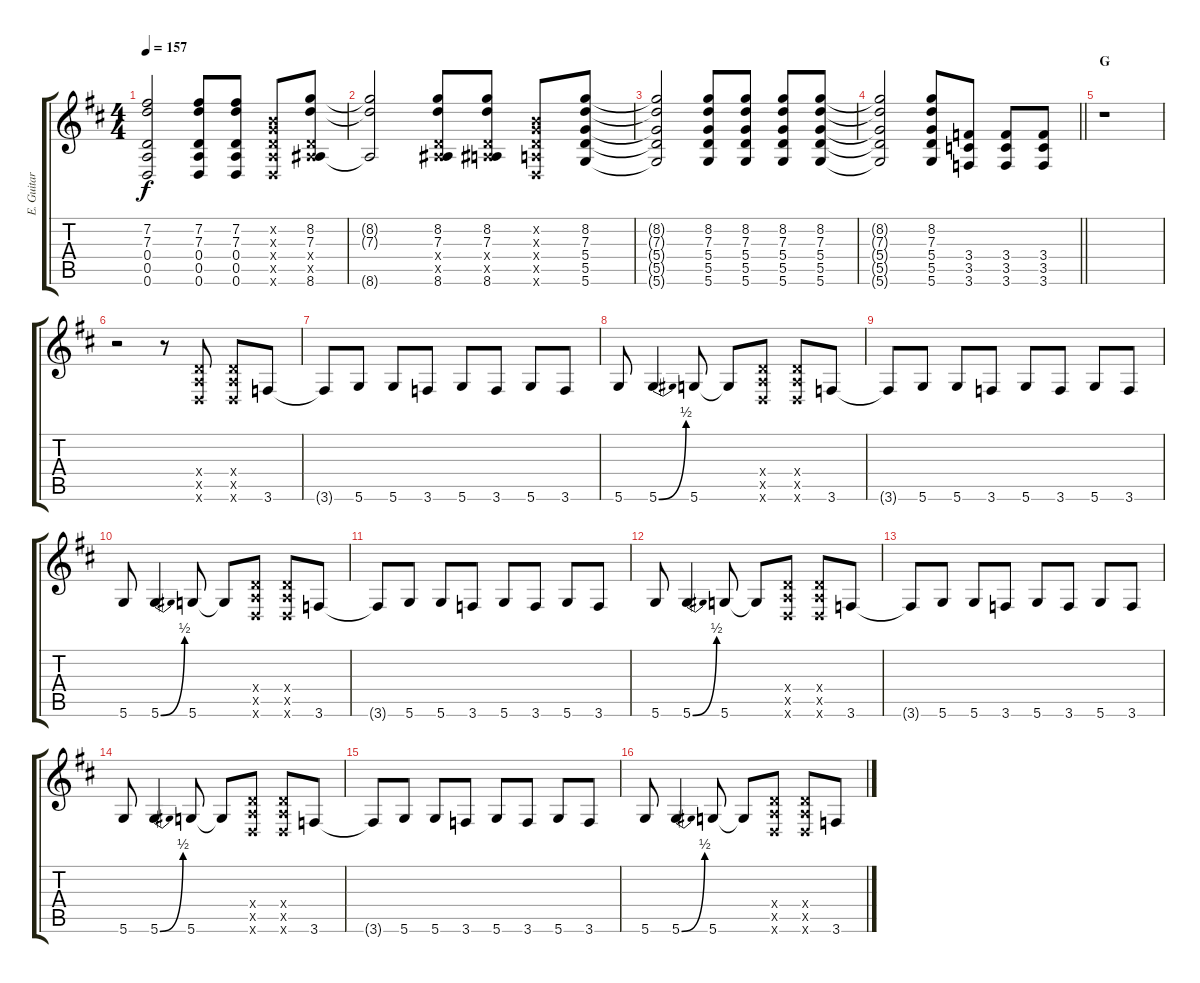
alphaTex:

\track ("E. Guitar II" "E. Guitar ") {instrument overdrivenguitar}
\staff {score tabs}
\tuning (E4 B3 G3 D3 A2 D2) {hide}
\ts (4 4)
\tempo 157
\clef g2
\ks d
(7.2{t} 7.3{t} 0.4{t} 0.5{t} 0.6{t}).2{dy f} (7.2 7.3 0.4 0.5 0.6).8 (7.2 7.3 0.4 0.5 0.6).8 (0.2{x} 0.3{x} 0.4{x} 0.5{x} 0.6{x}).8 (8.2 7.3 0.4{x} 0.5{x} 8.6).8 |
(8.2{t} 7.3{t} 8.6{t}).2 (8.2 7.3 0.4{x} 0.5{x} 8.6).8 (8.2 7.3 0.4{x} 0.5{x} 8.6).8 (0.2{x} 0.3{x} 0.4{x} 0.5{x} 0.6{x}).8 (8.2 7.3 5.4 5.5 5.6).8 |
(8.2{t} 7.3{t} 5.4{t} 5.5{t} 5.6{t}).2 (8.2 7.3 5.4 5.5 5.6).8 (8.2 7.3 5.4 5.5 5.6).8 (8.2 7.3 5.4 5.5 5.6).8 (8.2 7.3 5.4 5.5 5.6).8 |
\barLineRight lightlight
(8.2{t} 7.3{t} 5.4{t} 5.5{t} 5.6{t}).2 (8.2 7.3 5.4 5.5 5.6).8 (3.4 3.5 3.6).8 (3.4 3.5 3.6).8 (3.4 3.5 3.6).8 |
\section ("" "G")
r.1 |
r.2 r.8 (0.4{x} 0.5{x} 0.6{x}).8 (0.4{x} 0.5{x} 0.6{x}).8 3.6.8 |
3.6{t}.8 5.6.8 5.6.8 3.6.8 5.6.8 3.6.8 5.6.8 3.6.8 |
5.6.8 5.6{be (bend 0 0 60 2)}.4 5.6.8 5.6{t}.8 (0.4{x} 0.5{x} 0.6{x}).8 (0.4{x} 0.5{x} 0.6{x}).8 3.6.8 |
3.6{t}.8 5.6.8 5.6.8 3.6.8 5.6.8 3.6.8 5.6.8 3.6.8 |
5.6.8 5.6{be (bend 0 0 60 2)}.4 5.6.8 5.6{t}.8 (0.4{x} 0.5{x} 0.6{x}).8 (0.4{x} 0.5{x} 0.6{x}).8 3.6.8 |
3.6{t}.8 5.6.8 5.6.8 3.6.8 5.6.8 3.6.8 5.6.8 3.6.8 |
5.6.8 5.6{be (bend 0 0 60 2)}.4 5.6.8 5.6{t}.8 (0.4{x} 0.5{x} 0.6{x}).8 (0.4{x} 0.5{x} 0.6{x}).8 3.6.8 |
3.6{t}.8 5.6.8 5.6.8 3.6.8 5.6.8 3.6.8 5.6.8 3.6.8 |
5.6.8 5.6{be (bend 0 0 60 2)}.4 5.6.8 5.6{t}.8 (0.4{x} 0.5{x} 0.6{x}).8 (0.4{x} 0.5{x} 0.6{x}).8 3.6.8 |
3.6{t}.8 5.6.8 5.6.8 3.6.8 5.6.8 3.6.8 5.6.8 3.6.8 |
5.6.8 5.6{be (bend 0 0 60 2)}.4 5.6.8 5.6{t}.8 (0.4{x} 0.5{x} 0.6{x}).8 (0.4{x} 0.5{x} 0.6{x}).8 3.6.8
